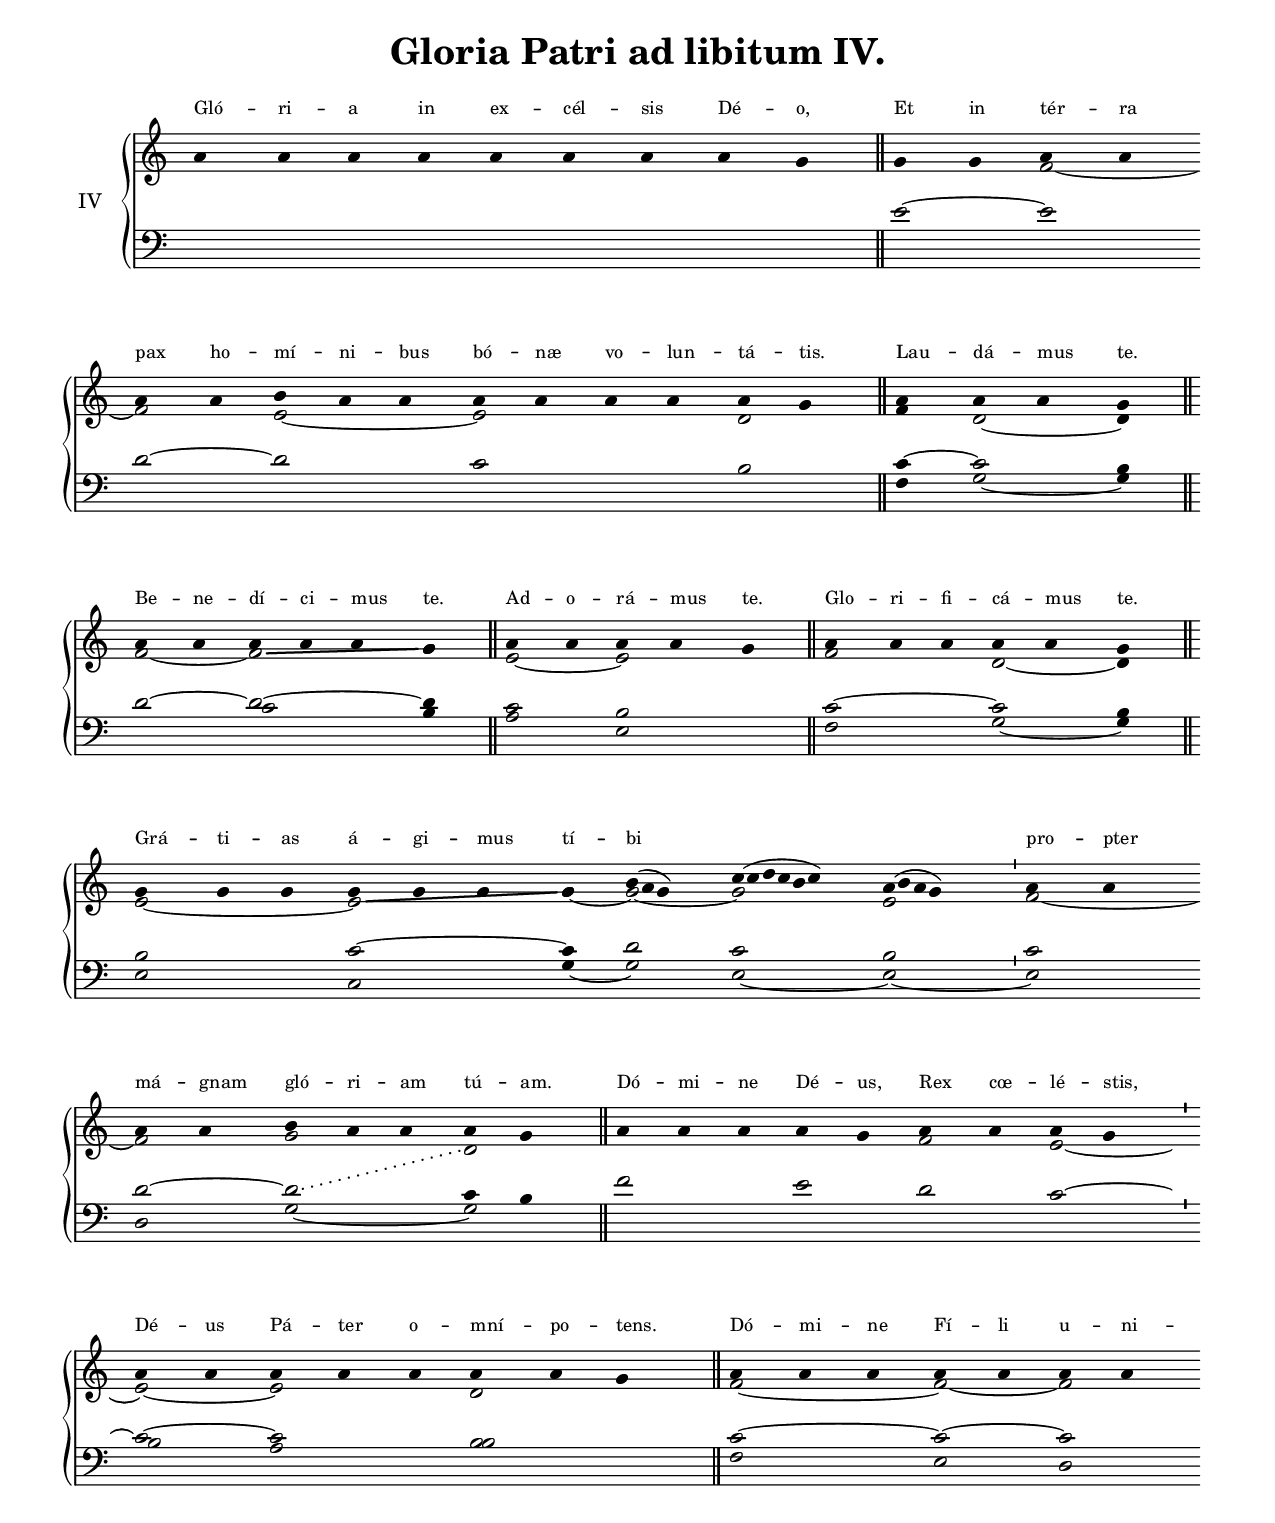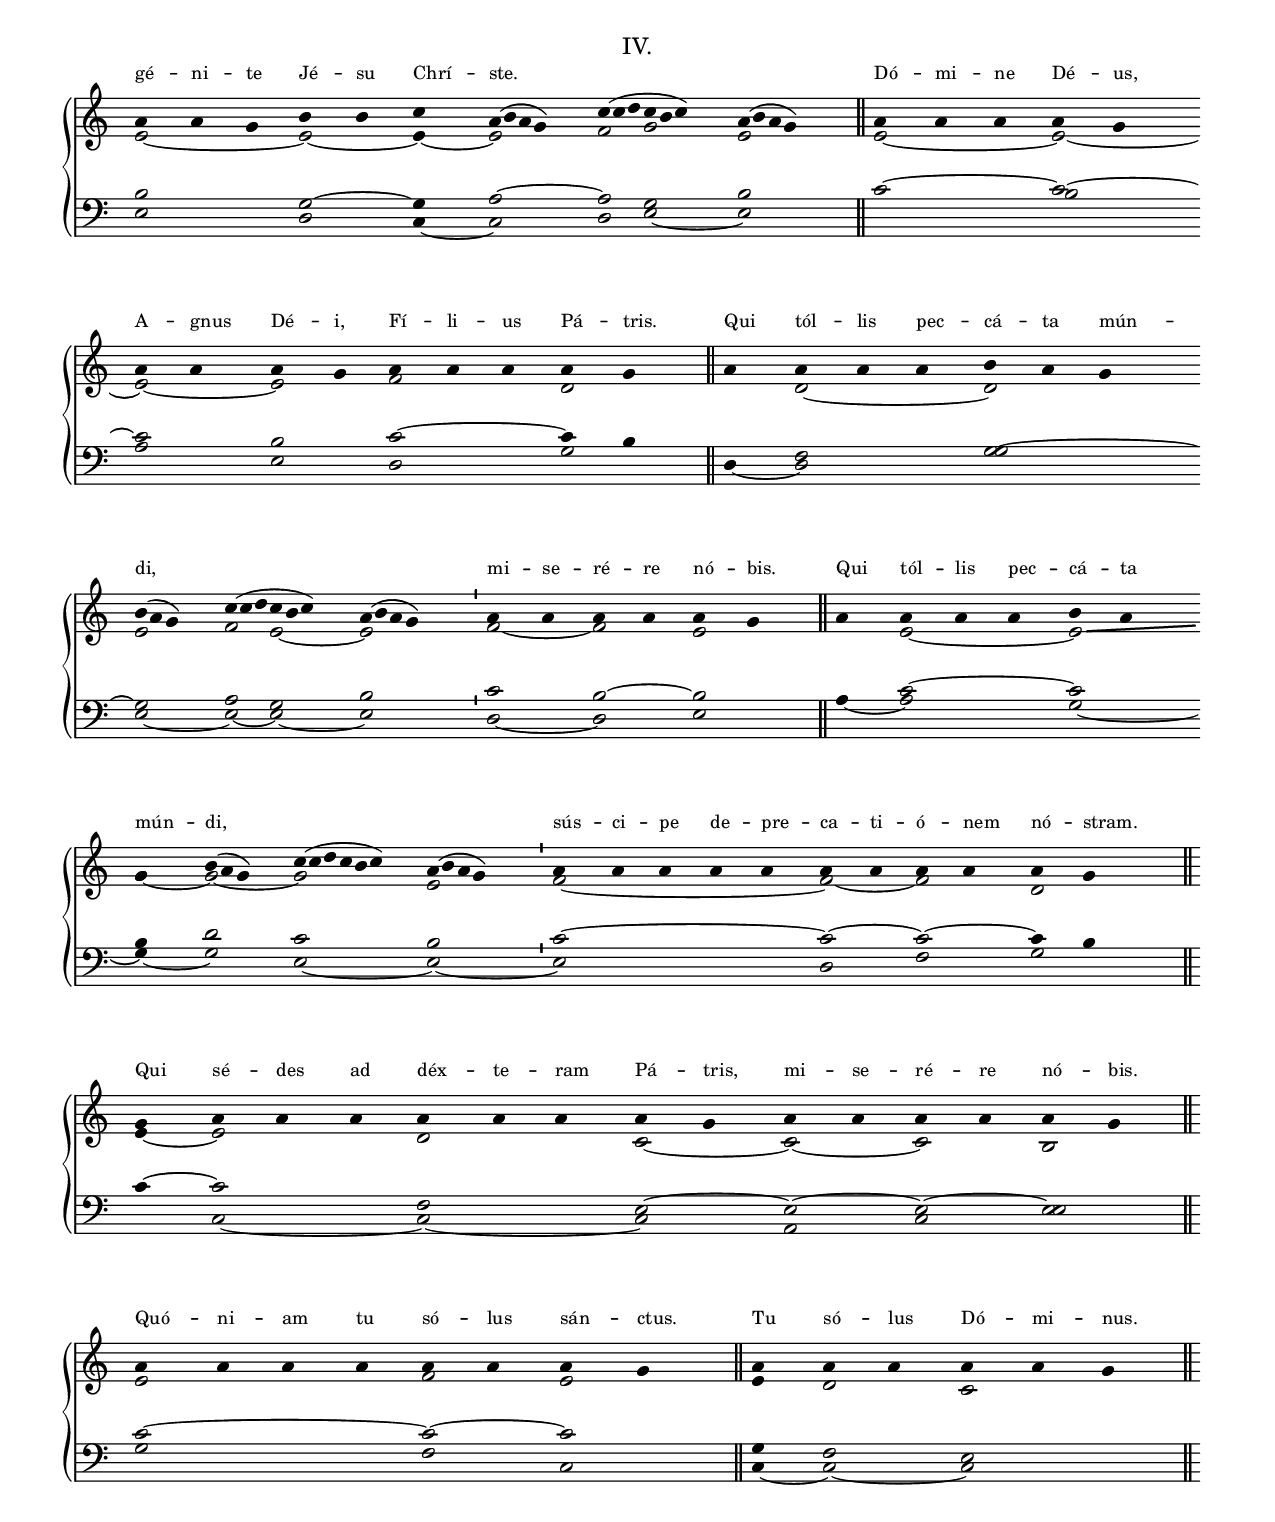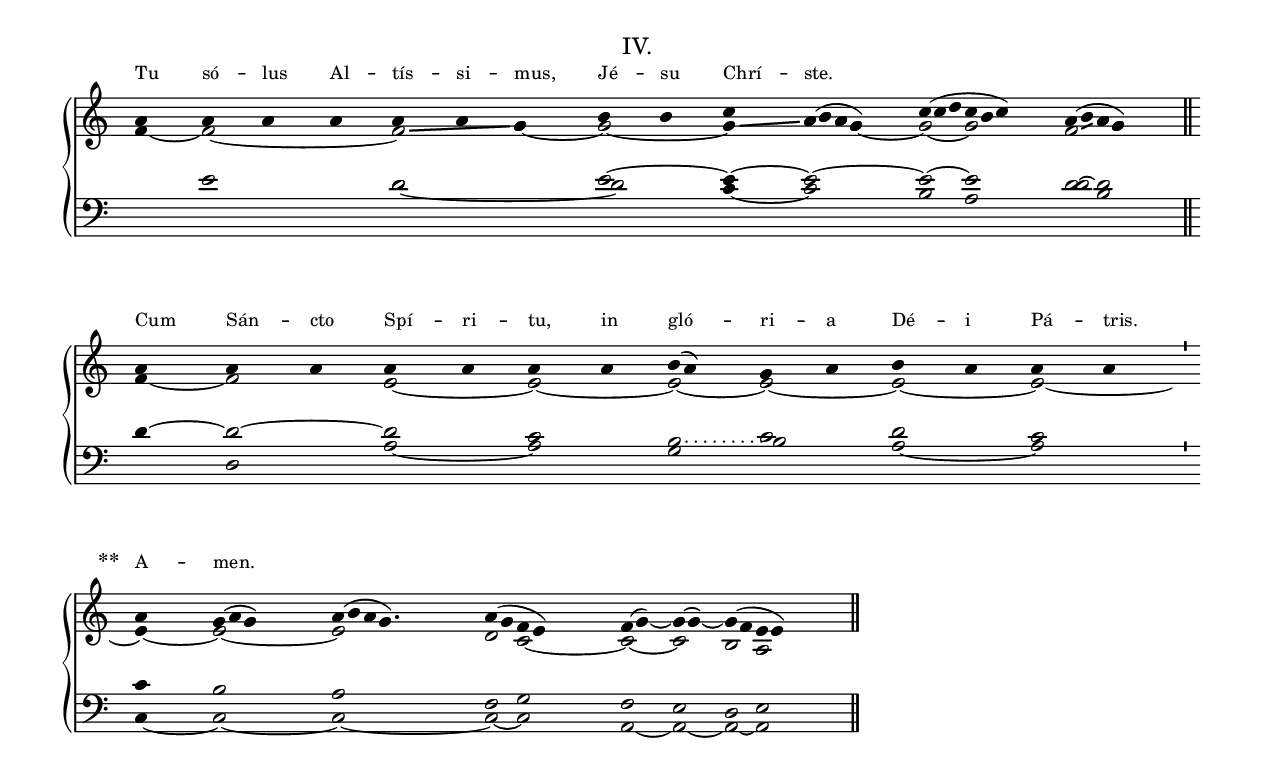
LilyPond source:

\version "2.18"
\include "gregorian.ly"
\include "noh2.ily"

%Page reference: page v.152
%(volume.page)

global = {
 \key e \phrygian
 \cadenzaOn 
 \override Glissando #'thickness = #2.0
 \override Glissando #'breakable = ##t
}

\header {
  title = \markup \center-column {"Gloria Patri ad libitum IV." \vspace #1 }
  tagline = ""
  composer = ""
}

\paper {
 #(include-special-characters)
  oddHeaderMarkup = \markup \fill-line {
    \line {}
    \center-column {
      \on-the-fly #first-page     " "
      \on-the-fly #not-first-page "IV."
    }
    \line { \on-the-fly #print-page-number-check-first \fromproperty #'page:page-number-string }
  }
  evenHeaderMarkup = \markup \fill-line {
    \line { \on-the-fly #print-page-number-check-first \fromproperty #'page:page-number-string }
    \center-column { "IV." }
    \line {}
  }
}

chantText = \lyricmode {
Gló -- ri -- a in ex -- cél -- sis Dé -- o, 
Et in tér -- ra pax ho -- mí -- ni -- bus bó -- næ vo -- lun -- tá -- tis. 
Lau -- dá -- mus te. 
Be -- ne -- dí -- ci -- mus te. 
Ad -- o -- rá -- mus te. 
Glo -- ri -- fi -- cá -- mus te. 
Grá -- ti -- as á -- gi -- mus tí -- bi _ _ pro -- pter má -- gnam gló -- ri -- am tú -- am. 
Dó -- mi -- ne Dé -- us, Rex cœ -- lé -- stis, Dé -- us Pá -- ter o -- mní -- po -- tens. 
Dó -- mi -- ne Fí -- li u -- ni -- gé -- ni -- te Jé -- su Chrí -- ste. _ _ 
Dó -- mi -- ne Dé -- us, A -- gnus Dé -- i, Fí -- li -- us Pá -- tris. 
Qui tól -- lis pec -- cá -- ta mún -- di, _ _ mi -- se -- ré -- re nó -- bis. 
Qui tól -- lis pec -- cá -- ta mún -- di, _ _ sús -- ci -- pe de -- pre -- ca -- ti -- ó -- nem nó -- stram. 
Qui sé -- des ad déx -- te -- ram Pá -- tris, mi -- se -- ré -- re nó -- bis. 
Quó -- ni -- am tu só -- lus sán -- ctus. 
Tu só -- lus Dó -- mi -- nus. 
Tu só -- lus Al -- tís -- si -- mus, Jé -- su Chrí -- ste. _ _ 
Cum Sán -- cto Spí -- ri -- tu, in gló -- ri -- a Dé -- i Pá -- tris. 
\set stanza = " ** "  A -- men. _ _ _ _ _ }

chantMusic = {
\tieDown   a'4 a'4 a'4 a'4 a'4 a'4 a'4 a'4 g'4 \finalis
 g'4 g'4 a'4 a'4 \forceBreak
 a'4 a'4 b'4 a'4 a'4 a'4 a'4 a'4 a'4 a'4 g'4 \finalis
 a'4 a'4 a'4 g'4 \finalis
 \forceBreak
 a'4 a'4 a'4 a'4 a'4 g'4 \finalis
 a'4 a'4 a'4 a'4 g'4 \finalis
 a'4 a'4 a'4 a'4 a'4 g'4 \finalis
 \forceBreak
 g'4 g'4 g'4 g'4 g'4 g'4 g'4 b'4 ( a'4 g'4) c''4 ( c''4 d''4 c''4 b'4 c''4) a'4 ( b'4 a'4 g'4) \divisioMinima
 a'4 a'4 \forceBreak
 a'4 a'4 b'4 a'4 a'4 a'4 g'4 \finalis
 a'4 a'4 a'4 a'4 g'4 a'4 a'4 a'4 g'4 \divisioMinima
 \forceBreak
 a'4 a'4 a'4 a'4 a'4 a'4 a'4 g'4 \finalis
 a'4 a'4 a'4 a'4 a'4 a'4 a'4 \forceBreak
 a'4 a'4 g'4 b'4 b'4 c''4 a'4 ( b'4 a'4 g'4) c''4 ( c''4 d''4 c''4 b'4 c''4) a'4 ( b'4 a'4 g'4) \finalis
 a'4 a'4 a'4 a'4 g'4 \forceBreak
 a'4 a'4 a'4 g'4 a'4 a'4 a'4 a'4 g'4 \finalis
 a'4 a'4 a'4 a'4 b'4 a'4 g'4 \forceBreak
 b'4 ( a'4 g'4) c''4 ( c''4 d''4 c''4 b'4 c''4) a'4 ( b'4 a'4 g'4) \divisioMinima
 a'4 a'4 a'4 a'4 a'4 g'4 \finalis
 a'4 a'4 a'4 a'4 b'4 a'4 \forceBreak
 g'4 b'4 ( a'4 g'4) c''4 ( c''4 d''4 c''4 b'4 c''4) a'4 ( b'4 a'4 g'4) \divisioMinima
 a'4 a'4 a'4 a'4 a'4 a'4 a'4 a'4 a'4 a'4 g'4 \finalis
 \forceBreak
 g'4 a'4 a'4 a'4 a'4 a'4 a'4 a'4 g'4 a'4 a'4 a'4 a'4 a'4 g'4 \finalis
 \forceBreak
 a'4 a'4 a'4 a'4 a'4 a'4 a'4 g'4 \finalis
 a'4 a'4 a'4 a'4 a'4 g'4 \finalis
 \forceBreak
 a'4 a'4 a'4 a'4 a'4 a'4 g'4 b'4 b'4 c''4 a'4 ( b'4 a'4 g'4) c''4 ( c''4 d''4 c''4 b'4 c''4) a'4 ( b'4 a'4 g'4) \finalis
 \forceBreak
 a'4 a'4 a'4 a'4 a'4 a'4 a'4 b'4 ( a'4) g'4 a'4 b'4 a'4 a'4 a'4 \divisioMinima
 \forceBreak
 a'4 g'4 ( a'4 g'4) a'4 ( b'4 a'4 g'4.) a'4 ( g'4 f'4 e'4) f'4 ( g'4) ~ g'4 ( g'4) ~ g'4 ( f'4 e'4 e'4) \finalis

}

altoMusic = {
r2*9/2 \finalis
r2 f'2 ~ f'2 e'2*3/2 ~ e'2*4/2 d'2 \finalis
f'4 d'2 ~ d'4 \finalis
f'2 ~ f'2*3/2 -\tweak Glissando.Y-offset #-0.8 \glissando g'4 \finalis
e'2 ~ e'2*3/2 \finalis
f'2*3/2 d'2 ~ d'4 \finalis
e'2*3/2 ~ e'2*3/2 -\tweak Glissando.Y-offset #-0.8 \glissando g'4 ~ g'2*3/2 ~ g'2*6/2 e'2*4/2 \divisioMinima
f'2 ~ f'2 g'2*3/2 d'2 \finalis
r2*5/2 f'2 e'2 ~ \divisioMinima
e'2 ~ e'2*3/2 d'2*3/2 \finalis
f'2*3/2 ~ f'2 ~ f'2 e'2*3/2 ~ e'2 ~ e'4 ~ e'2*4/2 f'2*3/2 g'2*3/2 e'2*4/2 \finalis
e'2*3/2 ~ e'2 ~ e'2 ~ e'2 f'2*3/2 d'2 \finalis
r4 d'2*3/2 ~ d'2*3/2 e'2*3/2 f'2*3/2 e'2*3/2 ~ e'2*4/2 \divisioMinima
f'2 ~ f'2 e'2 \finalis
r4 e'2*3/2 ~ e'2 -\tweak Glissando.Y-offset #-0.8 \glissando g'4 ~ g'2*3/2 ~ g'2*6/2 e'2*4/2 \divisioMinima
f'2*5/2 ~ f'2 ~ f'2 d'2 \finalis
e'4 ~ e'2*3/2 d'2*3/2 c'2 ~ c'2 ~ c'2 b2 \finalis
e'2*4/2 f'2 e'2 \finalis
e'4 d'2 c'2*3/2 \finalis
f'4 ~ f'2*3/2 ~ f'2 -\tweak Glissando.Y-offset #-0.8 \glissando g'4 ~ g'2 ~ g'4 \glissando a'4 b'4 a'4 g'4 ~ g'2*3/2 ~ g'2*3/2 f'2 \glissando a'4 g'4 \finalis
f'4 ~ f'2 e'2 ~ e'2 ~ e'2 ~ e'2 ~ e'2 ~ e'2 ~ \divisioMinima
e'4 ~ e'2*3/2 ~ e'2*9/4 d'2 c'2 ~ c'2 ~ c'2 b2 a2 \finalis
}

tenorMusic = {
r2*9/2 \finalis
e'2 ~ e'2 d'2 ~ d'2*3/2 c'2*4/2 b2 \finalis
c'4 ~ c'2 b4 \finalis
d'2 ~ d'2*3/2 ~ d'4 \finalis
c'2 b2*3/2 \finalis
c'2*3/2 ~ c'2 b4 \finalis
b2*3/2 c'2*3/2 ~ c'4 d'2*3/2 c'2*6/2 b2*4/2 \divisioMinima
c'2 d'2 ~ d'2*3/2 c'4 b4 \finalis
f'2*3/2 e'2 d'2 c'2 ~ \divisioMinima
c'2 ~ c'2*3/2 b2*3/2 \finalis
c'2*3/2 ~ c'2 ~ c'2 b2*3/2 g2 ~ g4 a2*4/2 ~ a2*3/2 g2*3/2 b2*4/2 \finalis
c'2*3/2 ~ c'2 ~ c'2 b2 c'2*3/2 ~ c'4 b4 \finalis
r4 f2*3/2 g2*3/2 ~ g2*3/2 a2*3/2 g2*3/2 b2*4/2 \divisioMinima
c'2 b2 ~ b2 \finalis
r4 c'2*3/2 ~ c'2 b4 d'2*3/2 c'2*6/2 b2*4/2 \divisioMinima
c'2*5/2 ~ c'2 ~ c'2 ~ c'4 b4 \finalis
c'4 ~ c'2*3/2 f2*3/2 e2 ~ e2 ~ e2 ~ e2 \finalis
c'2*4/2 ~ c'2 ~ c'2 \finalis
g4 f2 e2*3/2 \finalis
r4 e'2*3/2 d'2*3/2 e'2 ~ e'4 ~ e'2*4/2 ~ e'2*3/2 ~ e'2*3/2 d'2 ~ d'2 \finalis
d'4 ~ d'2 ~ d'2 c'2 b2 c'2 d'2 c'2 \divisioMinima
c'4 b2*3/2 a2*9/4 f2 g2 f2 e2 d2 e2 \finalis
}

bassMusic = {
s2*9/2 \finalis
s2*15/2 \finalis
f4 g2 ~ g4 \finalis
r2 c'2*3/2 b4 \finalis
a2 e2*3/2 \finalis
f2*3/2 g2 ~ g4 \finalis
e2*3/2 c2*3/2 g4 ~ g2*3/2 e2*6/2 ~ e2*4/2 ~ \divisioMinima
e2 d2 g2*3/2 ~ g2 \finalis
r2*9/2 \divisioMinima
b2 a2*3/2 \shiftRight b2*3/2 \finalis
f2*3/2 e2 d2 e2*3/2 d2 c4 ~ c2*4/2 d2*3/2 e2*3/2 ~ e2*4/2 \finalis
r2*3/2 b2 a2 e2 d2*3/2 g2 \finalis
d4 ~ d2*3/2 \shiftRight g2*3/2 e2*3/2 ~ e2*3/2 ~ e2*3/2 ~ e2*4/2 \divisioMinima
d2 ~ d2 e2 \finalis
a4 ~ a2*3/2 g2 ~ g4 ~ g2*3/2 e2*6/2 ~ e2*4/2 ~ \divisioMinima
e2*5/2 d2 f2 g2 \finalis
r4 c2*3/2 ~ c2*3/2 ~ c2 a,2 c2 \shiftRight e2 \finalis
g2*4/2 f2 c2 \finalis
c4 ~ c2 ~ c2*3/2 \finalis
r2*4/2 d'2*3/2 ~ d'2 c'4 ~ c'2*4/2 b2*3/2 a2*3/2 \shiftRight d'2 b2 \finalis
r4 d2 a2 ~ a2 g2 b2 a2 ~ a2 \divisioMinima
c4 ~ c2*3/2 ~ c2*9/4 ~ c2 ~ c2 a,2 ~ a,2 ~ a,2 ~ a,2 \finalis
}

voiceLines = {
\voiceLineStyle


s2*69/2
\allowVoiceLineBreak
\voiceLine "down" "up" d'2*3/2 d'2*1/2


s2*176/2
\allowVoiceLineBreak
\voiceLine "down" "down" b2*2/2 b2*1/2


}

\score{
  <<
    \new Lyrics
    \new GrandStaff <<
      \set GrandStaff.autoBeaming = ##f
      \set GrandStaff.instrumentName = \markup \center-column {
        ""
        "IV"
      }
      \new Staff = up <<
        \new Voice = "chant" {
          \voiceOne \global \chantMusic
        }
        \new Voice {
          \voiceTwo \global \altoMusic
        }
      >>

      \new Staff = down <<
        \clef bass
        \new Voice {
          \voiceOne \global \tenorMusic
        }
        \new Voice {
          \voiceTwo \global \bassMusic
        }
	\new Voice {
        \voiceThree \global \voiceLines
        }
      >>
    >>
    \context Lyrics {
      \lyricsto chant {
      \chantText
    }
    }
  >>
  \layout{
  }
  
}
